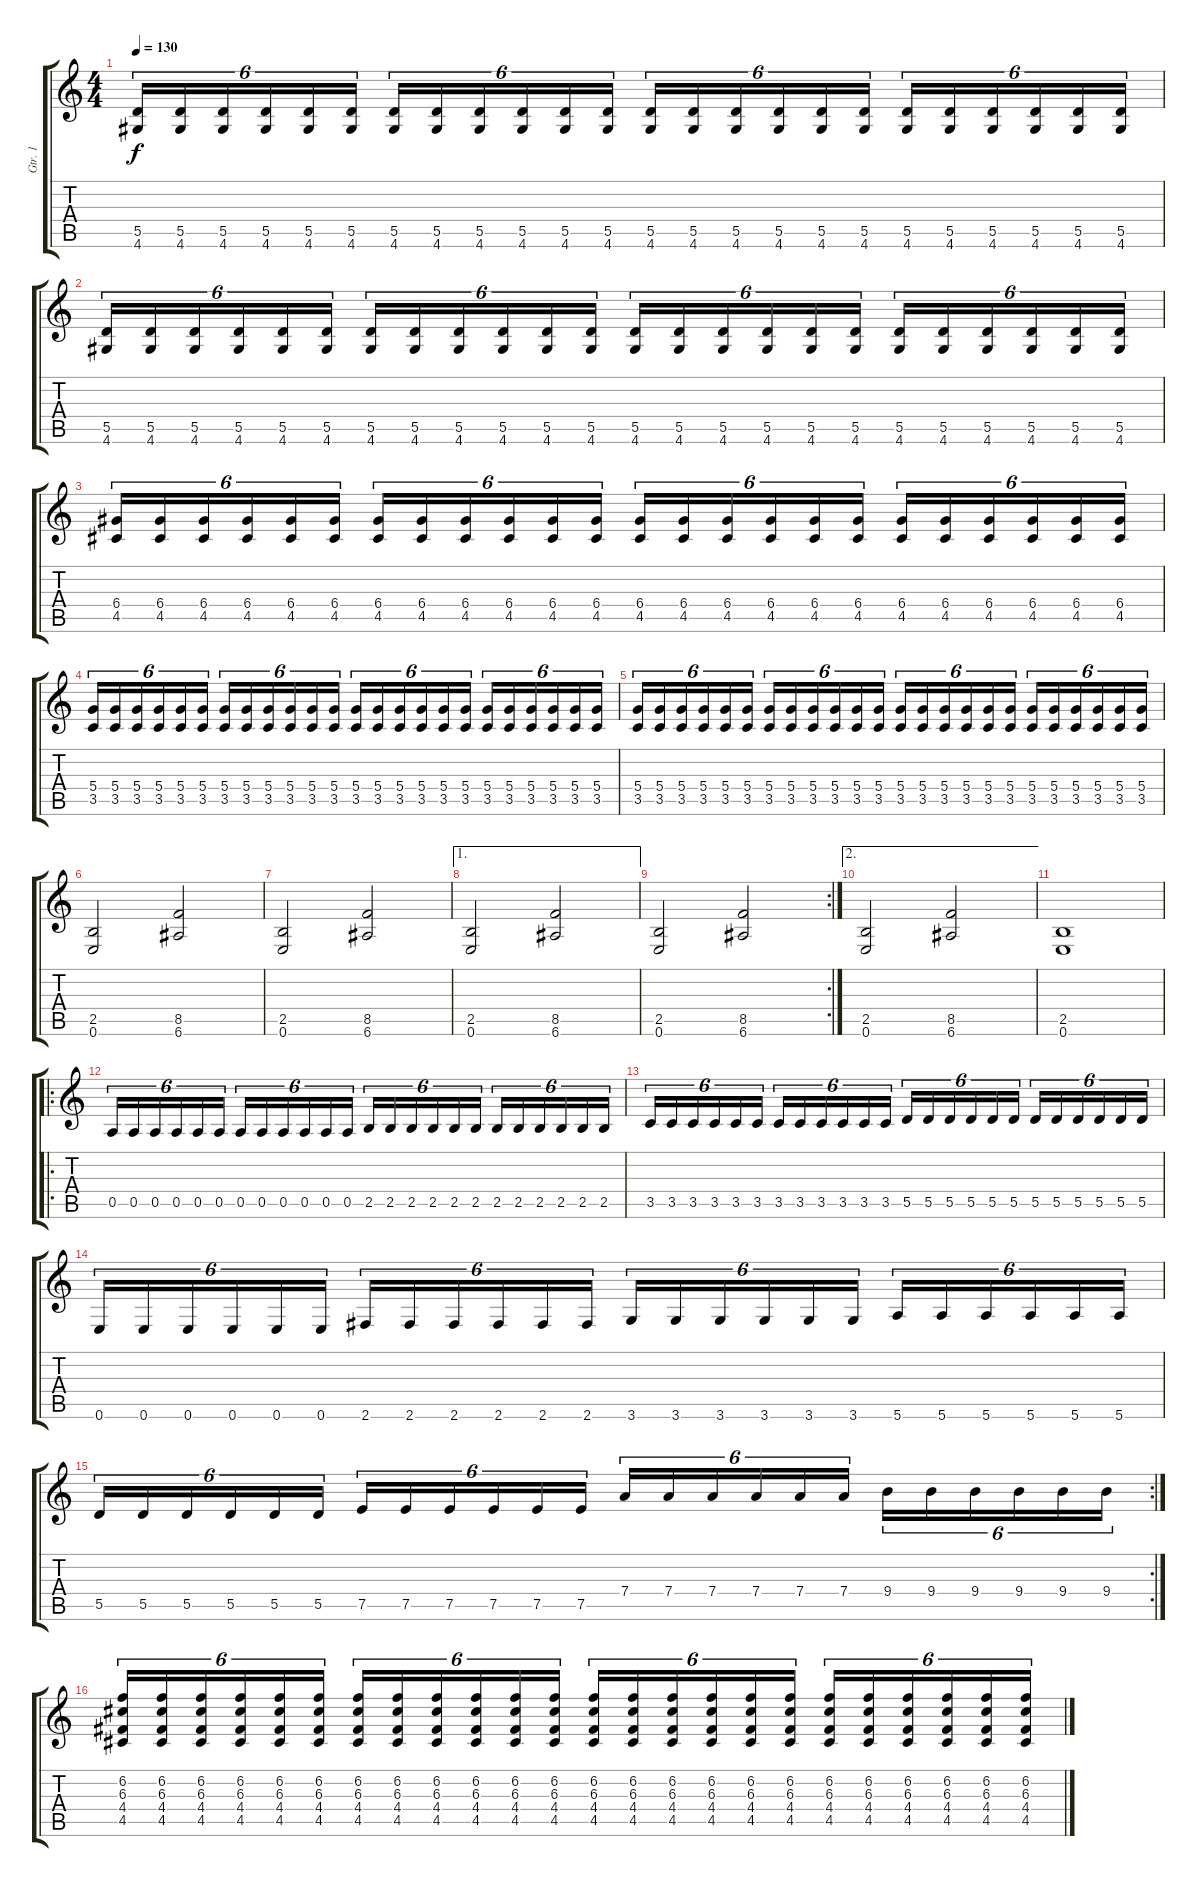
\track ("Gtr. 1" "Gtr. 1") {instrument overdrivenguitar}
\staff {score tabs}
\tuning (E4 B3 G3 D3 A2 E2) {hide}
\ts (4 4)
\tempo 130
\clef g2
\ks c
(5.5 4.6).16{tu (6 4) dy f} (5.5 4.6).16{tu (6 4)} (5.5 4.6).16{tu (6 4)} (5.5 4.6).16{tu (6 4)} (5.5 4.6).16{tu (6 4)} (5.5 4.6).16{tu (6 4)} (5.5 4.6).16{tu (6 4)} (5.5 4.6).16{tu (6 4)} (5.5 4.6).16{tu (6 4)} (5.5 4.6).16{tu (6 4)} (5.5 4.6).16{tu (6 4)} (5.5 4.6).16{tu (6 4)} (5.5 4.6).16{tu (6 4)} (5.5 4.6).16{tu (6 4)} (5.5 4.6).16{tu (6 4)} (5.5 4.6).16{tu (6 4)} (5.5 4.6).16{tu (6 4)} (5.5 4.6).16{tu (6 4)} (5.5 4.6).16{tu (6 4)} (5.5 4.6).16{tu (6 4)} (5.5 4.6).16{tu (6 4)} (5.5 4.6).16{tu (6 4)} (5.5 4.6).16{tu (6 4)} (5.5 4.6).16{tu (6 4)} |
(5.5 4.6).16{tu (6 4)} (5.5 4.6).16{tu (6 4)} (5.5 4.6).16{tu (6 4)} (5.5 4.6).16{tu (6 4)} (5.5 4.6).16{tu (6 4)} (5.5 4.6).16{tu (6 4)} (5.5 4.6).16{tu (6 4)} (5.5 4.6).16{tu (6 4)} (5.5 4.6).16{tu (6 4)} (5.5 4.6).16{tu (6 4)} (5.5 4.6).16{tu (6 4)} (5.5 4.6).16{tu (6 4)} (5.5 4.6).16{tu (6 4)} (5.5 4.6).16{tu (6 4)} (5.5 4.6).16{tu (6 4)} (5.5 4.6).16{tu (6 4)} (5.5 4.6).16{tu (6 4)} (5.5 4.6).16{tu (6 4)} (5.5 4.6).16{tu (6 4)} (5.5 4.6).16{tu (6 4)} (5.5 4.6).16{tu (6 4)} (5.5 4.6).16{tu (6 4)} (5.5 4.6).16{tu (6 4)} (5.5 4.6).16{tu (6 4)} |
(6.4 4.5).16{tu (6 4)} (6.4 4.5).16{tu (6 4)} (6.4 4.5).16{tu (6 4)} (6.4 4.5).16{tu (6 4)} (6.4 4.5).16{tu (6 4)} (6.4 4.5).16{tu (6 4)} (6.4 4.5).16{tu (6 4)} (6.4 4.5).16{tu (6 4)} (6.4 4.5).16{tu (6 4)} (6.4 4.5).16{tu (6 4)} (6.4 4.5).16{tu (6 4)} (6.4 4.5).16{tu (6 4)} (6.4 4.5).16{tu (6 4)} (6.4 4.5).16{tu (6 4)} (6.4 4.5).16{tu (6 4)} (6.4 4.5).16{tu (6 4)} (6.4 4.5).16{tu (6 4)} (6.4 4.5).16{tu (6 4)} (6.4 4.5).16{tu (6 4)} (6.4 4.5).16{tu (6 4)} (6.4 4.5).16{tu (6 4)} (6.4 4.5).16{tu (6 4)} (6.4 4.5).16{tu (6 4)} (6.4 4.5).16{tu (6 4)} |
(5.4 3.5).16{tu (6 4)} (5.4 3.5).16{tu (6 4)} (5.4 3.5).16{tu (6 4)} (5.4 3.5).16{tu (6 4)} (5.4 3.5).16{tu (6 4)} (5.4 3.5).16{tu (6 4)} (5.4 3.5).16{tu (6 4)} (5.4 3.5).16{tu (6 4)} (5.4 3.5).16{tu (6 4)} (5.4 3.5).16{tu (6 4)} (5.4 3.5).16{tu (6 4)} (5.4 3.5).16{tu (6 4)} (5.4 3.5).16{tu (6 4)} (5.4 3.5).16{tu (6 4)} (5.4 3.5).16{tu (6 4)} (5.4 3.5).16{tu (6 4)} (5.4 3.5).16{tu (6 4)} (5.4 3.5).16{tu (6 4)} (5.4 3.5).16{tu (6 4)} (5.4 3.5).16{tu (6 4)} (5.4 3.5).16{tu (6 4)} (5.4 3.5).16{tu (6 4)} (5.4 3.5).16{tu (6 4)} (5.4 3.5).16{tu (6 4)} |
(5.4 3.5).16{tu (6 4)} (5.4 3.5).16{tu (6 4)} (5.4 3.5).16{tu (6 4)} (5.4 3.5).16{tu (6 4)} (5.4 3.5).16{tu (6 4)} (5.4 3.5).16{tu (6 4)} (5.4 3.5).16{tu (6 4)} (5.4 3.5).16{tu (6 4)} (5.4 3.5).16{tu (6 4)} (5.4 3.5).16{tu (6 4)} (5.4 3.5).16{tu (6 4)} (5.4 3.5).16{tu (6 4)} (5.4 3.5).16{tu (6 4)} (5.4 3.5).16{tu (6 4)} (5.4 3.5).16{tu (6 4)} (5.4 3.5).16{tu (6 4)} (5.4 3.5).16{tu (6 4)} (5.4 3.5).16{tu (6 4)} (5.4 3.5).16{tu (6 4)} (5.4 3.5).16{tu (6 4)} (5.4 3.5).16{tu (6 4)} (5.4 3.5).16{tu (6 4)} (5.4 3.5).16{tu (6 4)} (5.4 3.5).16{tu (6 4)} |
(2.5 0.6).2 (8.5 6.6).2 |
(2.5 0.6).2 (8.5 6.6).2 |
\ae 1
(2.5 0.6).2 (8.5 6.6).2 |
\rc 2
(2.5 0.6).2 (8.5 6.6).2 |
\ae 2
(2.5 0.6).2 (8.5 6.6).2 |
(2.5 0.6).1 |
\ro
0.5.16{tu (6 4)} 0.5.16{tu (6 4)} 0.5.16{tu (6 4)} 0.5.16{tu (6 4)} 0.5.16{tu (6 4)} 0.5.16{tu (6 4)} 0.5.16{tu (6 4)} 0.5.16{tu (6 4)} 0.5.16{tu (6 4)} 0.5.16{tu (6 4)} 0.5.16{tu (6 4)} 0.5.16{tu (6 4)} 2.5.16{tu (6 4)} 2.5.16{tu (6 4)} 2.5.16{tu (6 4)} 2.5.16{tu (6 4)} 2.5.16{tu (6 4)} 2.5.16{tu (6 4)} 2.5.16{tu (6 4)} 2.5.16{tu (6 4)} 2.5.16{tu (6 4)} 2.5.16{tu (6 4)} 2.5.16{tu (6 4)} 2.5.16{tu (6 4)} |
3.5.16{tu (6 4)} 3.5.16{tu (6 4)} 3.5.16{tu (6 4)} 3.5.16{tu (6 4)} 3.5.16{tu (6 4)} 3.5.16{tu (6 4)} 3.5.16{tu (6 4)} 3.5.16{tu (6 4)} 3.5.16{tu (6 4)} 3.5.16{tu (6 4)} 3.5.16{tu (6 4)} 3.5.16{tu (6 4)} 5.5.16{tu (6 4)} 5.5.16{tu (6 4)} 5.5.16{tu (6 4)} 5.5.16{tu (6 4)} 5.5.16{tu (6 4)} 5.5.16{tu (6 4)} 5.5.16{tu (6 4)} 5.5.16{tu (6 4)} 5.5.16{tu (6 4)} 5.5.16{tu (6 4)} 5.5.16{tu (6 4)} 5.5.16{tu (6 4)} |
0.6.16{tu (6 4)} 0.6.16{tu (6 4)} 0.6.16{tu (6 4)} 0.6.16{tu (6 4)} 0.6.16{tu (6 4)} 0.6.16{tu (6 4)} 2.6.16{tu (6 4)} 2.6.16{tu (6 4)} 2.6.16{tu (6 4)} 2.6.16{tu (6 4)} 2.6.16{tu (6 4)} 2.6.16{tu (6 4)} 3.6.16{tu (6 4)} 3.6.16{tu (6 4)} 3.6.16{tu (6 4)} 3.6.16{tu (6 4)} 3.6.16{tu (6 4)} 3.6.16{tu (6 4)} 5.6.16{tu (6 4)} 5.6.16{tu (6 4)} 5.6.16{tu (6 4)} 5.6.16{tu (6 4)} 5.6.16{tu (6 4)} 5.6.16{tu (6 4)} |
\rc 2
5.5.16{tu (6 4)} 5.5.16{tu (6 4)} 5.5.16{tu (6 4)} 5.5.16{tu (6 4)} 5.5.16{tu (6 4)} 5.5.16{tu (6 4)} 7.5.16{tu (6 4)} 7.5.16{tu (6 4)} 7.5.16{tu (6 4)} 7.5.16{tu (6 4)} 7.5.16{tu (6 4)} 7.5.16{tu (6 4)} 7.4.16{tu (6 4)} 7.4.16{tu (6 4)} 7.4.16{tu (6 4)} 7.4.16{tu (6 4)} 7.4.16{tu (6 4)} 7.4.16{tu (6 4)} 9.4.16{tu (6 4)} 9.4.16{tu (6 4)} 9.4.16{tu (6 4)} 9.4.16{tu (6 4)} 9.4.16{tu (6 4)} 9.4.16{tu (6 4)} |
(6.2 6.3 4.4 4.5).16{tu (6 4)} (6.2 6.3 4.4 4.5).16{tu (6 4)} (6.2 6.3 4.4 4.5).16{tu (6 4)} (6.2 6.3 4.4 4.5).16{tu (6 4)} (6.2 6.3 4.4 4.5).16{tu (6 4)} (6.2 6.3 4.4 4.5).16{tu (6 4)} (6.2 6.3 4.4 4.5).16{tu (6 4)} (6.2 6.3 4.4 4.5).16{tu (6 4)} (6.2 6.3 4.4 4.5).16{tu (6 4)} (6.2 6.3 4.4 4.5).16{tu (6 4)} (6.2 6.3 4.4 4.5).16{tu (6 4)} (6.2 6.3 4.4 4.5).16{tu (6 4)} (6.2 6.3 4.4 4.5).16{tu (6 4)} (6.2 6.3 4.4 4.5).16{tu (6 4)} (6.2 6.3 4.4 4.5).16{tu (6 4)} (6.2 6.3 4.4 4.5).16{tu (6 4)} (6.2 6.3 4.4 4.5).16{tu (6 4)} (6.2 6.3 4.4 4.5).16{tu (6 4)} (6.2 6.3 4.4 4.5).16{tu (6 4)} (6.2 6.3 4.4 4.5).16{tu (6 4)} (6.2 6.3 4.4 4.5).16{tu (6 4)} (6.2 6.3 4.4 4.5).16{tu (6 4)} (6.2 6.3 4.4 4.5).16{tu (6 4)} (6.2 6.3 4.4 4.5).16{tu (6 4)}
